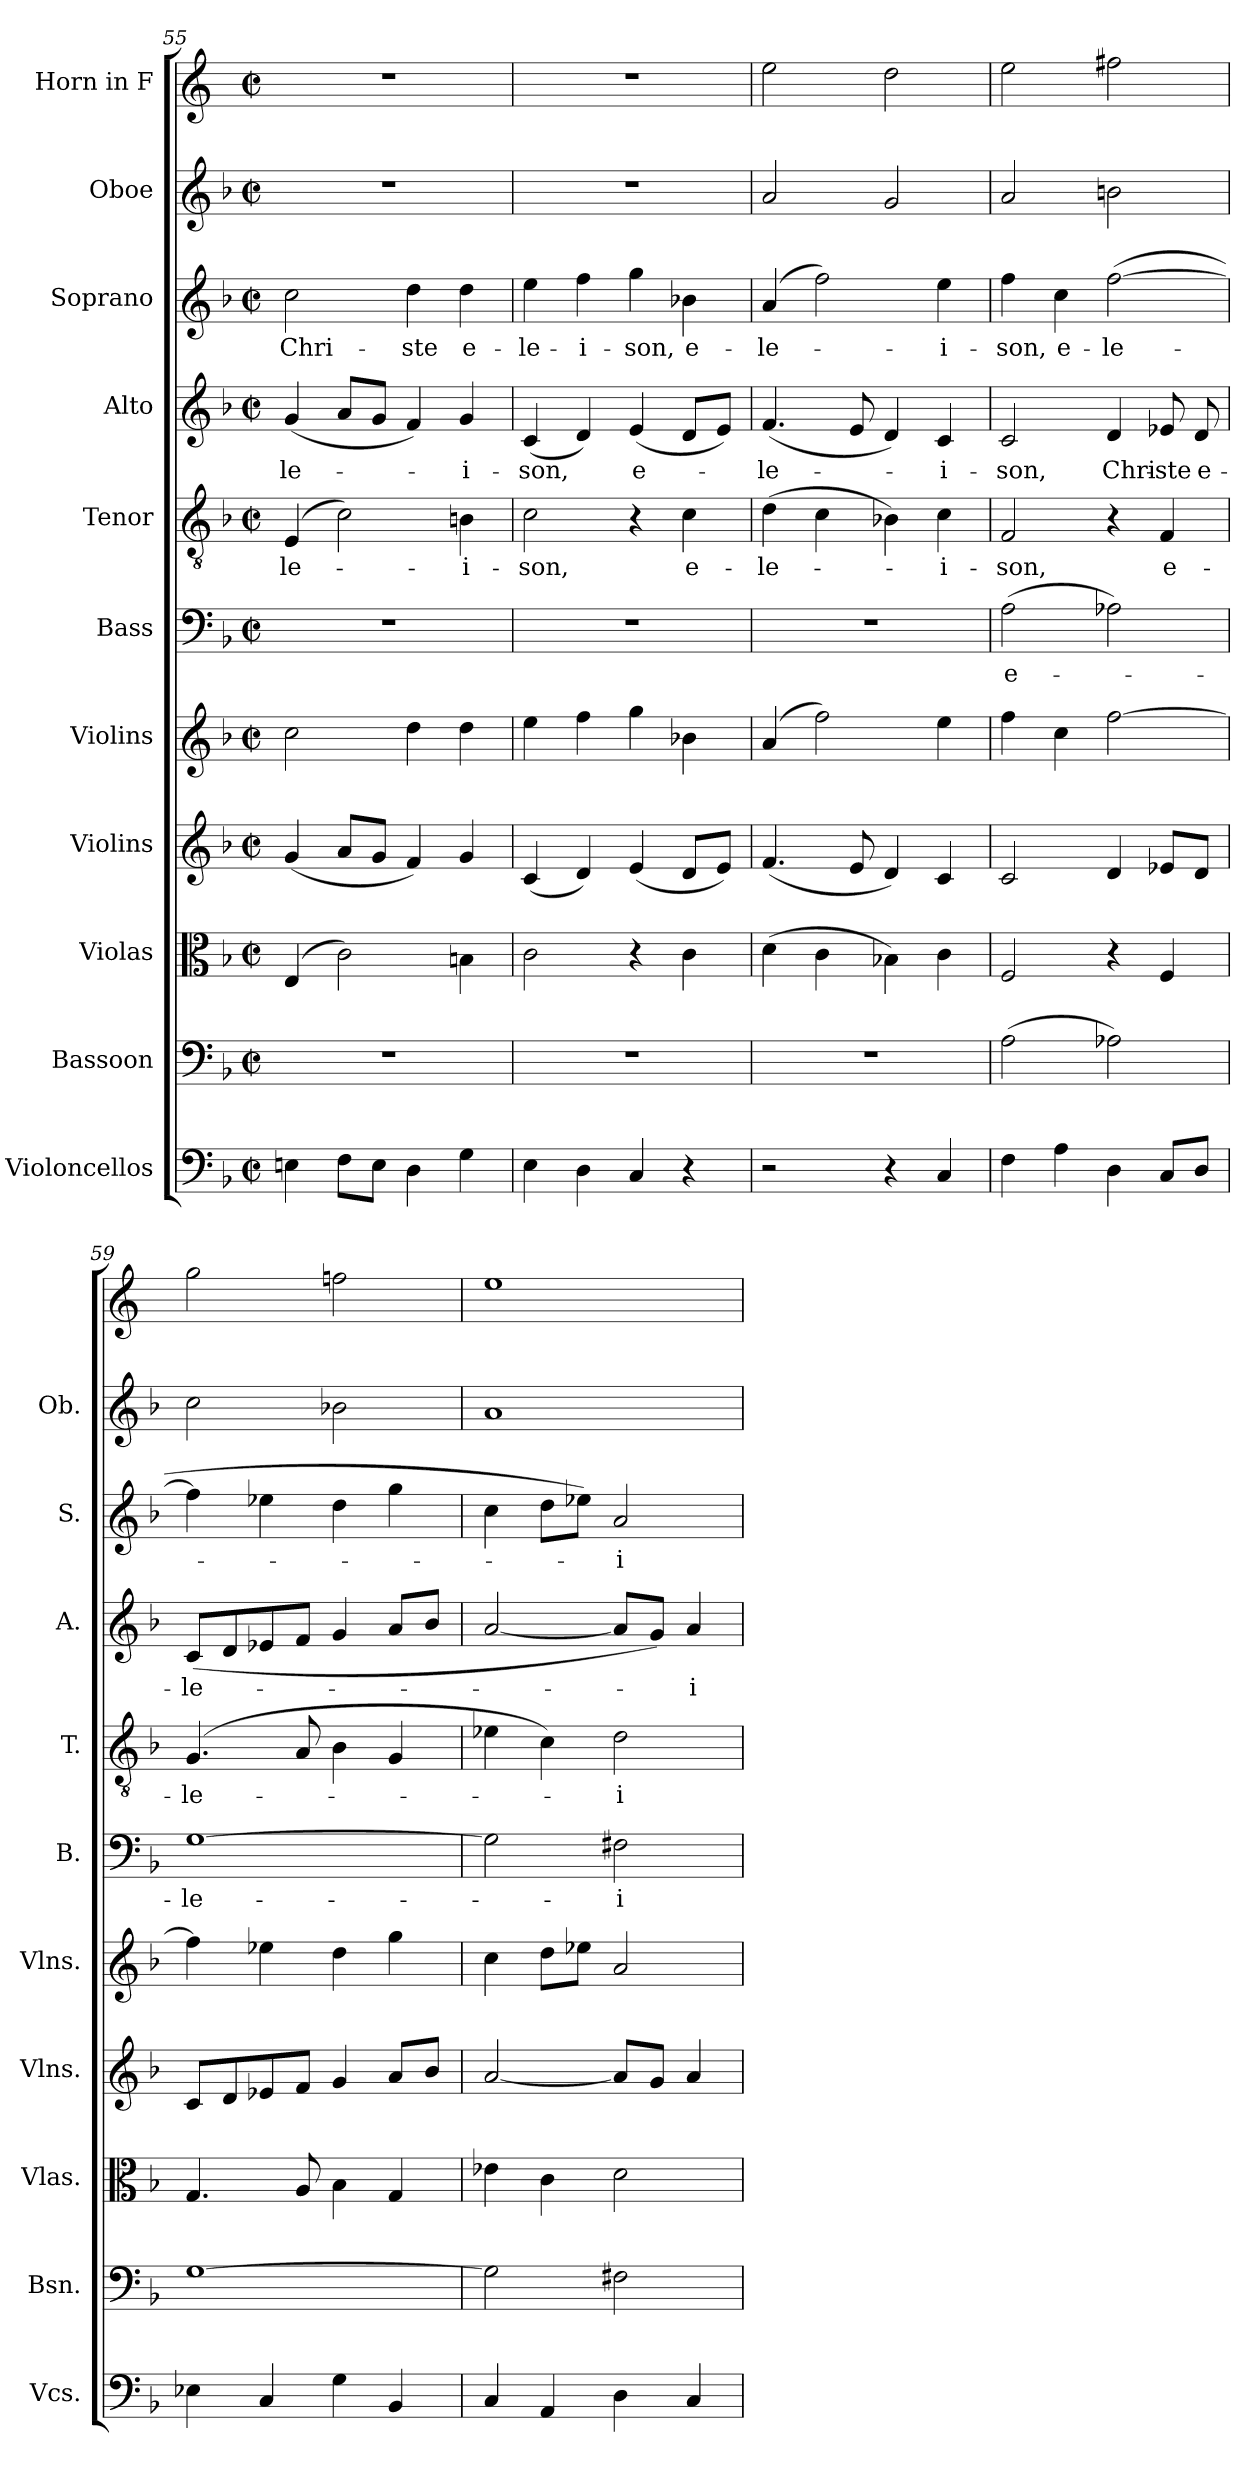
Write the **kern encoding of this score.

**kern	**kern	**kern	**kern	**kern	**kern	**text	**kern	**text	**kern	**text	**kern	**text	**kern	**kern
*part11	*part10	*part9	*part8	*part7	*part6	*part6	*part5	*part5	*part4	*part4	*part3	*part3	*part2	*part1
*staff11	*staff10	*staff9	*staff8	*staff7	*staff6	*staff6	*staff5	*staff5	*staff4	*staff4	*staff3	*staff3	*staff2	*staff1
*I"Violoncellos	*I"Bassoon	*I"Violas	*I"Violins	*I"Violins	*I"Bass	*	*I"Tenor	*	*I"Alto	*	*I"Soprano	*	*I"Oboe	*I"Horn in F
*I'Vcs.	*I'Bsn.	*I'Vlas.	*I'Vlns.	*I'Vlns.	*I'B.	*	*I'T.	*	*I'A.	*	*I'S.	*	*I'Ob.	*
*clefF4	*clefF4	*clefC3	*clefG2	*clefG2	*clefF4	*	*clefGv2	*	*clefG2	*	*clefG2	*	*clefG2	*clefG2
*	*	*	*	*	*	*	*	*	*	*	*	*	*	*ITrd4c7
*k[b-]	*k[b-]	*k[b-]	*k[b-]	*k[b-]	*k[b-]	*	*k[b-]	*	*k[b-]	*	*k[b-]	*	*k[b-]	*k[b-]
*M2/2	*M2/2	*M2/2	*M2/2	*M2/2	*M2/2	*	*M2/2	*	*M2/2	*	*M2/2	*	*M2/2	*M2/2
*met(c|)	*met(c|)	*met(c|)	*met(c|)	*met(c|)	*met(c|)	*	*met(c|)	*	*met(c|)	*	*met(c|)	*	*met(c|)	*met(c|)
=55	=55	=55	=55	=55	=55	=55	=55	=55	=55	=55	=55	=55	=55	=55
!	!	!	!	!	!	!	!	!LO:LY:b	!	!LO:LY:b	!	!LO:LY:b	!	!
4En\	1r	(>4E/	(<4g/	2cc\	1r	.	(>4E/	-le-	(<4g/	-le-	2cc\	Chri-	1r	1r
8F\L	.	2c\)	8a/L	.	.	.	2c\)	.	8a/L	.	.	.	.	.
8E\J	.	.	8g/J	.	.	.	.	.	8g/J	.	.	.	.	.
!	!	!	!	!	!	!	!	!	!	!	!	!LO:LY:b	!	!
4D\	.	.	4f/)	4dd\	.	.	.	.	4f/)	.	4dd\	-ste	.	.
!	!	!	!	!	!	!	!	!LO:LY:b	!	!LO:LY:b	!	!LO:LY:b	!	!
4G\	.	4Bn\	4g/	4dd\	.	.	4Bn\	-i-	4g/	-i-	4dd\	e-	.	.
=56	=56	=56	=56	=56	=56	=56	=56	=56	=56	=56	=56	=56	=56	=56
!	!	!	!	!	!	!	!	!LO:LY:b	!	!LO:LY:b	!	!LO:LY:b	!	!
4E\	1r	2c\	(<4c/	4ee\	1r	.	2c\	-son,	(<4c/	-son,	4ee\	-le-	1r	1r
!	!	!	!	!	!	!	!	!	!	!	!	!LO:LY:b	!	!
4D\	.	.	4d/)	4ff\	.	.	.	.	4d/)	.	4ff\	-i-	.	.
!	!	!	!	!	!	!	!	!	!	!LO:LY:b	!	!LO:LY:b	!	!
4C/	.	4r	(<4e/	4gg\	.	.	4r	.	(<4e/	e-	4gg\	-son,	.	.
!	!	!	!	!	!	!	!	!LO:LY:b	!	!	!	!LO:LY:b	!	!
4r	.	4c\	8d/L	4b-X\	.	.	4c\	e-	8d/L	.	4b-X\	e-	.	.
.	.	.	8e/J)	.	.	.	.	.	8e/J)	.	.	.	.	.
=57	=57	=57	=57	=57	=57	=57	=57	=57	=57	=57	=57	=57	=57	=57
!	!	!	!	!	!	!	!	!LO:LY:b	!	!LO:LY:b	!	!LO:LY:b	!	!
2r	1r	(>4d\	(<4.f/	(>4a/	1r	.	(>4d\	-le-	(<4.f/	-le-	(>4a/	-le-	2a/	2a\
.	.	4c\	.	2ff\)	.	.	4c\	.	.	.	2ff\)	.	.	.
.	.	.	8e/	.	.	.	.	.	8e/	.	.	.	.	.
4r	.	4B-X\)	4d/)	.	.	.	4B-X\)	.	4d/)	.	.	.	2g/	2g\
!	!	!	!	!	!	!	!	!LO:LY:b	!	!LO:LY:b	!	!LO:LY:b	!	!
4C/	.	4c\	4c/	4ee\	.	.	4c\	-i-	4c/	-i-	4ee\	-i-	.	.
=58	=58	=58	=58	=58	=58	=58	=58	=58	=58	=58	=58	=58	=58	=58
!	!	!	!	!	!	!LO:LY:b	!	!LO:LY:b	!	!LO:LY:b	!	!LO:LY:b	!	!
4F\	(>2A\	2F/	2c/	4ff\	(>2A\	e-	2F/	-son,	2c/	-son,	4ff\	-son,	2a/	2a\
!	!	!	!	!	!	!	!	!	!	!	!	!LO:LY:b	!	!
4A\	.	.	.	4cc\	.	.	.	.	.	.	4cc\	e-	.	.
!	!	!	!	!	!	!	!	!	!	!LO:LY:b	!	!LO:LY:b	!	!
4D\	2A-X\)	4r	4d/	[2ff\	2A-X\)	.	4r	.	4d/	Chri-	(>[2ff\	-le-	2bn\	2bn\
!	!	!	!	!	!	!	!	!LO:LY:b	!	!LO:LY:b	!	!	!	!
8C/L	.	4F/	8e-X/L	.	.	.	4F/	e-	8e-X/	-ste	.	.	.	.
!	!	!	!	!	!	!	!	!	!	!LO:LY:b	!	!	!	!
8D/J	.	.	8d/J	.	.	.	.	.	8d/	e-	.	.	.	.
!!LO:LB:g=z
=59	=59	=59	=59	=59	=59	=59	=59	=59	=59	=59	=59	=59	=59	=59
!	!	!	!	!	!	!LO:LY:b	!	!LO:LY:b	!	!LO:LY:b	!	!	!	!
4E-X\	[1G	4.G/	8c/L	4ff\]	[1G	-le-	(>4.G/	-le-	(<8c/L	-le-	4ff\]	.	2cc\	2cc\
.	.	.	8d/	.	.	.	.	.	8d/	.	.	.	.	.
4C/	.	.	8e-X/	4ee-X\	.	.	.	.	8e-X/	.	4ee-X\	.	.	.
.	.	8A/	8f/J	.	.	.	8A/	.	8f/J	.	.	.	.	.
4G\	.	4B-\	4g/	4dd\	.	.	4B-\	.	4g/	.	4dd\	.	2b-X\	2b-X\
4BB-/	.	4G/	8a/L	4gg\	.	.	4G/	.	8a/L	.	4gg\	.	.	.
.	.	.	8b-/J	.	.	.	.	.	8b-/J	.	.	.	.	.
=60	=60	=60	=60	=60	=60	=60	=60	=60	=60	=60	=60	=60	=60	=60
4C/	2G\]	4e-X\	[2a/	4cc\	2G\]	.	4e-X\	.	[2a/	.	4cc\	.	1a	1a
4AA/	.	4c\	.	8dd\L	.	.	4c\)	.	.	.	8dd\L	.	.	.
.	.	.	.	8ee-X\J	.	.	.	.	.	.	8ee-X\J)	.	.	.
!	!	!	!	!	!	!LO:LY:b	!	!LO:LY:b	!	!	!	!LO:LY:b	!	!
4D\	2F#X\	2d\	8a/L]	2a/	2F#X\	-i-	2d\	-i-	8a/L]	.	2a/	-i-	.	.
.	.	.	8g/J	.	.	.	.	.	8g/J)	.	.	.	.	.
!	!	!	!	!	!	!	!	!	!	!LO:LY:b	!	!	!	!
4C/	.	.	4a/	.	.	.	.	.	4a/	-i-	.	.	.	.
=	=	=	=	=	=	=	=	=	=	=	=	=	=	=
*-	*-	*-	*-	*-	*-	*-	*-	*-	*-	*-	*-	*-	*-	*-
